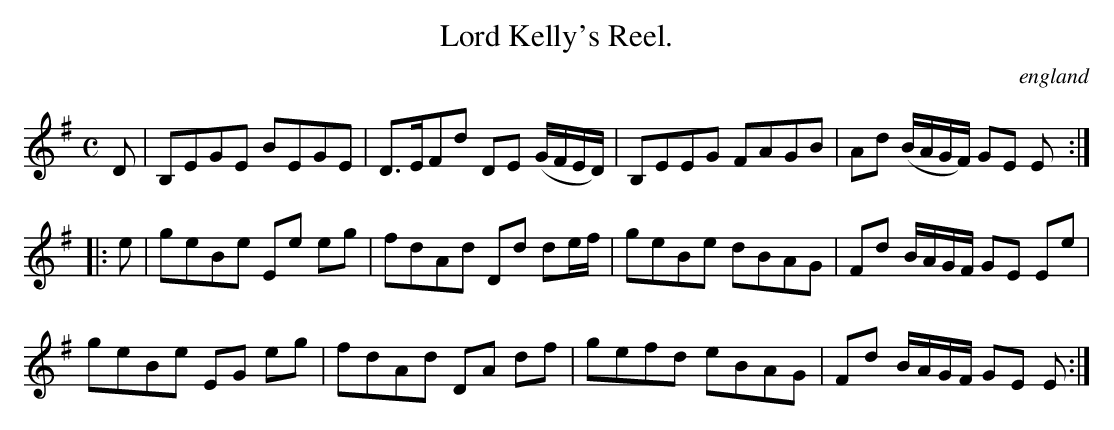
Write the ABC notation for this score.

X:1
T:Lord Kelly's Reel.
O:england
M:C
L:1/8
K:EMin
D|B,EGE BEGE |D>EFd DE (G/F/E/D/)|B,EEG FAGB|Ad (B/A/G/F/) GE E::
e|geBe  Ee eg|fdAd  Dd  de/f/    |geBe  dBAG|Fd  B/A/G/F/  GE Ee|
geBe  EG eg|fdAd  DA  df       |gefd  eBAG|Fd  B/A/G/F/  GE E:|
